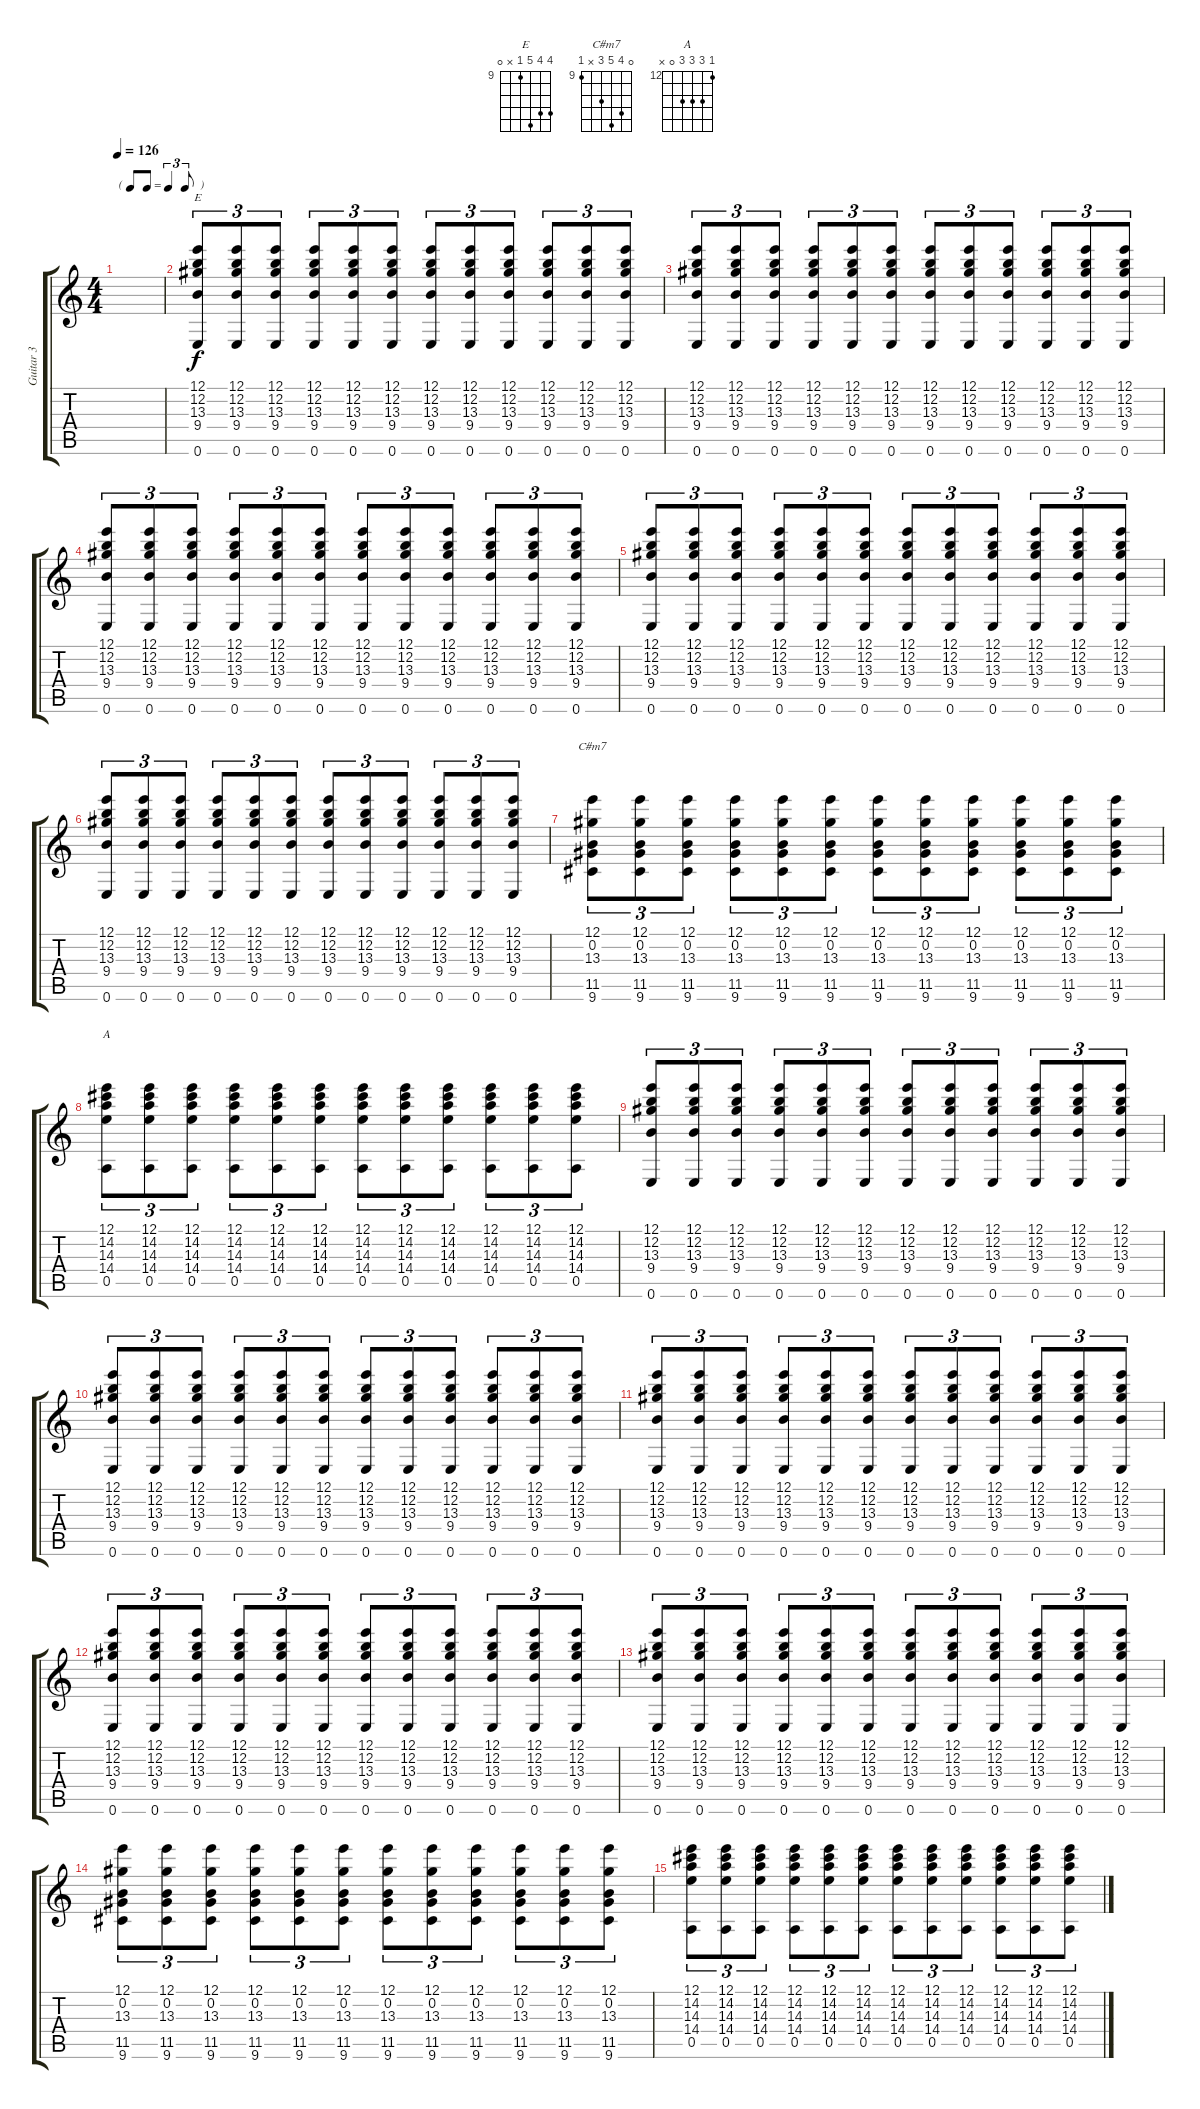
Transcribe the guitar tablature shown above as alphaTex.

\track ("Guitar 3" "Guitar 3") {instrument electricguitarjazz}
\staff {score tabs}
\tuning (E4 B3 G3 D3 A2 E2) {hide}
\chord ("E" 12 12 13 9 x 0) {firstfret 9}
\chord ("C#m7" 0 12 13 11 x 9) {firstfret 9}
\chord ("A" 12 14 14 14 0 x) {firstfret 12}
\ts (4 4)
\tf triplet8th
\tempo 126
\clef g2
\ks c
|
(12.1 12.2 13.3 9.4 0.6).8{tu (3 2) ch "E"} (12.1 12.2 13.3 9.4 0.6).8{tu (3 2)} (12.1 12.2 13.3 9.4 0.6).8{tu (3 2)} (12.1 12.2 13.3 9.4 0.6).8{tu (3 2)} (12.1 12.2 13.3 9.4 0.6).8{tu (3 2)} (12.1 12.2 13.3 9.4 0.6).8{tu (3 2)} (12.1 12.2 13.3 9.4 0.6).8{tu (3 2)} (12.1 12.2 13.3 9.4 0.6).8{tu (3 2)} (12.1 12.2 13.3 9.4 0.6).8{tu (3 2)} (12.1 12.2 13.3 9.4 0.6).8{tu (3 2)} (12.1 12.2 13.3 9.4 0.6).8{tu (3 2)} (12.1 12.2 13.3 9.4 0.6).8{tu (3 2)} |
(12.1 12.2 13.3 9.4 0.6).8{tu (3 2)} (12.1 12.2 13.3 9.4 0.6).8{tu (3 2)} (12.1 12.2 13.3 9.4 0.6).8{tu (3 2)} (12.1 12.2 13.3 9.4 0.6).8{tu (3 2)} (12.1 12.2 13.3 9.4 0.6).8{tu (3 2)} (12.1 12.2 13.3 9.4 0.6).8{tu (3 2)} (12.1 12.2 13.3 9.4 0.6).8{tu (3 2)} (12.1 12.2 13.3 9.4 0.6).8{tu (3 2)} (12.1 12.2 13.3 9.4 0.6).8{tu (3 2)} (12.1 12.2 13.3 9.4 0.6).8{tu (3 2)} (12.1 12.2 13.3 9.4 0.6).8{tu (3 2)} (12.1 12.2 13.3 9.4 0.6).8{tu (3 2)} |
(12.1 12.2 13.3 9.4 0.6).8{tu (3 2)} (12.1 12.2 13.3 9.4 0.6).8{tu (3 2)} (12.1 12.2 13.3 9.4 0.6).8{tu (3 2)} (12.1 12.2 13.3 9.4 0.6).8{tu (3 2)} (12.1 12.2 13.3 9.4 0.6).8{tu (3 2)} (12.1 12.2 13.3 9.4 0.6).8{tu (3 2)} (12.1 12.2 13.3 9.4 0.6).8{tu (3 2)} (12.1 12.2 13.3 9.4 0.6).8{tu (3 2)} (12.1 12.2 13.3 9.4 0.6).8{tu (3 2)} (12.1 12.2 13.3 9.4 0.6).8{tu (3 2)} (12.1 12.2 13.3 9.4 0.6).8{tu (3 2)} (12.1 12.2 13.3 9.4 0.6).8{tu (3 2)} |
(12.1 12.2 13.3 9.4 0.6).8{tu (3 2)} (12.1 12.2 13.3 9.4 0.6).8{tu (3 2)} (12.1 12.2 13.3 9.4 0.6).8{tu (3 2)} (12.1 12.2 13.3 9.4 0.6).8{tu (3 2)} (12.1 12.2 13.3 9.4 0.6).8{tu (3 2)} (12.1 12.2 13.3 9.4 0.6).8{tu (3 2)} (12.1 12.2 13.3 9.4 0.6).8{tu (3 2)} (12.1 12.2 13.3 9.4 0.6).8{tu (3 2)} (12.1 12.2 13.3 9.4 0.6).8{tu (3 2)} (12.1 12.2 13.3 9.4 0.6).8{tu (3 2)} (12.1 12.2 13.3 9.4 0.6).8{tu (3 2)} (12.1 12.2 13.3 9.4 0.6).8{tu (3 2)} |
(12.1 12.2 13.3 9.4 0.6).8{tu (3 2)} (12.1 12.2 13.3 9.4 0.6).8{tu (3 2)} (12.1 12.2 13.3 9.4 0.6).8{tu (3 2)} (12.1 12.2 13.3 9.4 0.6).8{tu (3 2)} (12.1 12.2 13.3 9.4 0.6).8{tu (3 2)} (12.1 12.2 13.3 9.4 0.6).8{tu (3 2)} (12.1 12.2 13.3 9.4 0.6).8{tu (3 2)} (12.1 12.2 13.3 9.4 0.6).8{tu (3 2)} (12.1 12.2 13.3 9.4 0.6).8{tu (3 2)} (12.1 12.2 13.3 9.4 0.6).8{tu (3 2)} (12.1 12.2 13.3 9.4 0.6).8{tu (3 2)} (12.1 12.2 13.3 9.4 0.6).8{tu (3 2)} |
(12.1 0.2 13.3 11.5 9.6).8{tu (3 2) ch "C#m7"} (12.1 0.2 13.3 11.5 9.6).8{tu (3 2)} (12.1 0.2 13.3 11.5 9.6).8{tu (3 2)} (12.1 0.2 13.3 11.5 9.6).8{tu (3 2)} (12.1 0.2 13.3 11.5 9.6).8{tu (3 2)} (12.1 0.2 13.3 11.5 9.6).8{tu (3 2)} (12.1 0.2 13.3 11.5 9.6).8{tu (3 2)} (12.1 0.2 13.3 11.5 9.6).8{tu (3 2)} (12.1 0.2 13.3 11.5 9.6).8{tu (3 2)} (12.1 0.2 13.3 11.5 9.6).8{tu (3 2)} (12.1 0.2 13.3 11.5 9.6).8{tu (3 2)} (12.1 0.2 13.3 11.5 9.6).8{tu (3 2)} |
(12.1 14.2 14.3 14.4 0.5).8{tu (3 2) ch "A"} (12.1 14.2 14.3 14.4 0.5).8{tu (3 2)} (12.1 14.2 14.3 14.4 0.5).8{tu (3 2)} (12.1 14.2 14.3 14.4 0.5).8{tu (3 2)} (12.1 14.2 14.3 14.4 0.5).8{tu (3 2)} (12.1 14.2 14.3 14.4 0.5).8{tu (3 2)} (12.1 14.2 14.3 14.4 0.5).8{tu (3 2)} (12.1 14.2 14.3 14.4 0.5).8{tu (3 2)} (12.1 14.2 14.3 14.4 0.5).8{tu (3 2)} (12.1 14.2 14.3 14.4 0.5).8{tu (3 2)} (12.1 14.2 14.3 14.4 0.5).8{tu (3 2)} (12.1 14.2 14.3 14.4 0.5).8{tu (3 2)} |
(12.1 12.2 13.3 9.4 0.6).8{tu (3 2)} (12.1 12.2 13.3 9.4 0.6).8{tu (3 2)} (12.1 12.2 13.3 9.4 0.6).8{tu (3 2)} (12.1 12.2 13.3 9.4 0.6).8{tu (3 2)} (12.1 12.2 13.3 9.4 0.6).8{tu (3 2)} (12.1 12.2 13.3 9.4 0.6).8{tu (3 2)} (12.1 12.2 13.3 9.4 0.6).8{tu (3 2)} (12.1 12.2 13.3 9.4 0.6).8{tu (3 2)} (12.1 12.2 13.3 9.4 0.6).8{tu (3 2)} (12.1 12.2 13.3 9.4 0.6).8{tu (3 2)} (12.1 12.2 13.3 9.4 0.6).8{tu (3 2)} (12.1 12.2 13.3 9.4 0.6).8{tu (3 2)} |
(12.1 12.2 13.3 9.4 0.6).8{tu (3 2)} (12.1 12.2 13.3 9.4 0.6).8{tu (3 2)} (12.1 12.2 13.3 9.4 0.6).8{tu (3 2)} (12.1 12.2 13.3 9.4 0.6).8{tu (3 2)} (12.1 12.2 13.3 9.4 0.6).8{tu (3 2)} (12.1 12.2 13.3 9.4 0.6).8{tu (3 2)} (12.1 12.2 13.3 9.4 0.6).8{tu (3 2)} (12.1 12.2 13.3 9.4 0.6).8{tu (3 2)} (12.1 12.2 13.3 9.4 0.6).8{tu (3 2)} (12.1 12.2 13.3 9.4 0.6).8{tu (3 2)} (12.1 12.2 13.3 9.4 0.6).8{tu (3 2)} (12.1 12.2 13.3 9.4 0.6).8{tu (3 2)} |
(12.1 12.2 13.3 9.4 0.6).8{tu (3 2)} (12.1 12.2 13.3 9.4 0.6).8{tu (3 2)} (12.1 12.2 13.3 9.4 0.6).8{tu (3 2)} (12.1 12.2 13.3 9.4 0.6).8{tu (3 2)} (12.1 12.2 13.3 9.4 0.6).8{tu (3 2)} (12.1 12.2 13.3 9.4 0.6).8{tu (3 2)} (12.1 12.2 13.3 9.4 0.6).8{tu (3 2)} (12.1 12.2 13.3 9.4 0.6).8{tu (3 2)} (12.1 12.2 13.3 9.4 0.6).8{tu (3 2)} (12.1 12.2 13.3 9.4 0.6).8{tu (3 2)} (12.1 12.2 13.3 9.4 0.6).8{tu (3 2)} (12.1 12.2 13.3 9.4 0.6).8{tu (3 2)} |
(12.1 12.2 13.3 9.4 0.6).8{tu (3 2)} (12.1 12.2 13.3 9.4 0.6).8{tu (3 2)} (12.1 12.2 13.3 9.4 0.6).8{tu (3 2)} (12.1 12.2 13.3 9.4 0.6).8{tu (3 2)} (12.1 12.2 13.3 9.4 0.6).8{tu (3 2)} (12.1 12.2 13.3 9.4 0.6).8{tu (3 2)} (12.1 12.2 13.3 9.4 0.6).8{tu (3 2)} (12.1 12.2 13.3 9.4 0.6).8{tu (3 2)} (12.1 12.2 13.3 9.4 0.6).8{tu (3 2)} (12.1 12.2 13.3 9.4 0.6).8{tu (3 2)} (12.1 12.2 13.3 9.4 0.6).8{tu (3 2)} (12.1 12.2 13.3 9.4 0.6).8{tu (3 2)} |
(12.1 12.2 13.3 9.4 0.6).8{tu (3 2)} (12.1 12.2 13.3 9.4 0.6).8{tu (3 2)} (12.1 12.2 13.3 9.4 0.6).8{tu (3 2)} (12.1 12.2 13.3 9.4 0.6).8{tu (3 2)} (12.1 12.2 13.3 9.4 0.6).8{tu (3 2)} (12.1 12.2 13.3 9.4 0.6).8{tu (3 2)} (12.1 12.2 13.3 9.4 0.6).8{tu (3 2)} (12.1 12.2 13.3 9.4 0.6).8{tu (3 2)} (12.1 12.2 13.3 9.4 0.6).8{tu (3 2)} (12.1 12.2 13.3 9.4 0.6).8{tu (3 2)} (12.1 12.2 13.3 9.4 0.6).8{tu (3 2)} (12.1 12.2 13.3 9.4 0.6).8{tu (3 2)} |
(12.1 0.2 13.3 11.5 9.6).8{tu (3 2)} (12.1 0.2 13.3 11.5 9.6).8{tu (3 2)} (12.1 0.2 13.3 11.5 9.6).8{tu (3 2)} (12.1 0.2 13.3 11.5 9.6).8{tu (3 2)} (12.1 0.2 13.3 11.5 9.6).8{tu (3 2)} (12.1 0.2 13.3 11.5 9.6).8{tu (3 2)} (12.1 0.2 13.3 11.5 9.6).8{tu (3 2)} (12.1 0.2 13.3 11.5 9.6).8{tu (3 2)} (12.1 0.2 13.3 11.5 9.6).8{tu (3 2)} (12.1 0.2 13.3 11.5 9.6).8{tu (3 2)} (12.1 0.2 13.3 11.5 9.6).8{tu (3 2)} (12.1 0.2 13.3 11.5 9.6).8{tu (3 2)} |
(12.1 14.2 14.3 14.4 0.5).8{tu (3 2)} (12.1 14.2 14.3 14.4 0.5).8{tu (3 2)} (12.1 14.2 14.3 14.4 0.5).8{tu (3 2)} (12.1 14.2 14.3 14.4 0.5).8{tu (3 2)} (12.1 14.2 14.3 14.4 0.5).8{tu (3 2)} (12.1 14.2 14.3 14.4 0.5).8{tu (3 2)} (12.1 14.2 14.3 14.4 0.5).8{tu (3 2)} (12.1 14.2 14.3 14.4 0.5).8{tu (3 2)} (12.1 14.2 14.3 14.4 0.5).8{tu (3 2)} (12.1 14.2 14.3 14.4 0.5).8{tu (3 2)} (12.1 14.2 14.3 14.4 0.5).8{tu (3 2)} (12.1 14.2 14.3 14.4 0.5).8{tu (3 2)}
